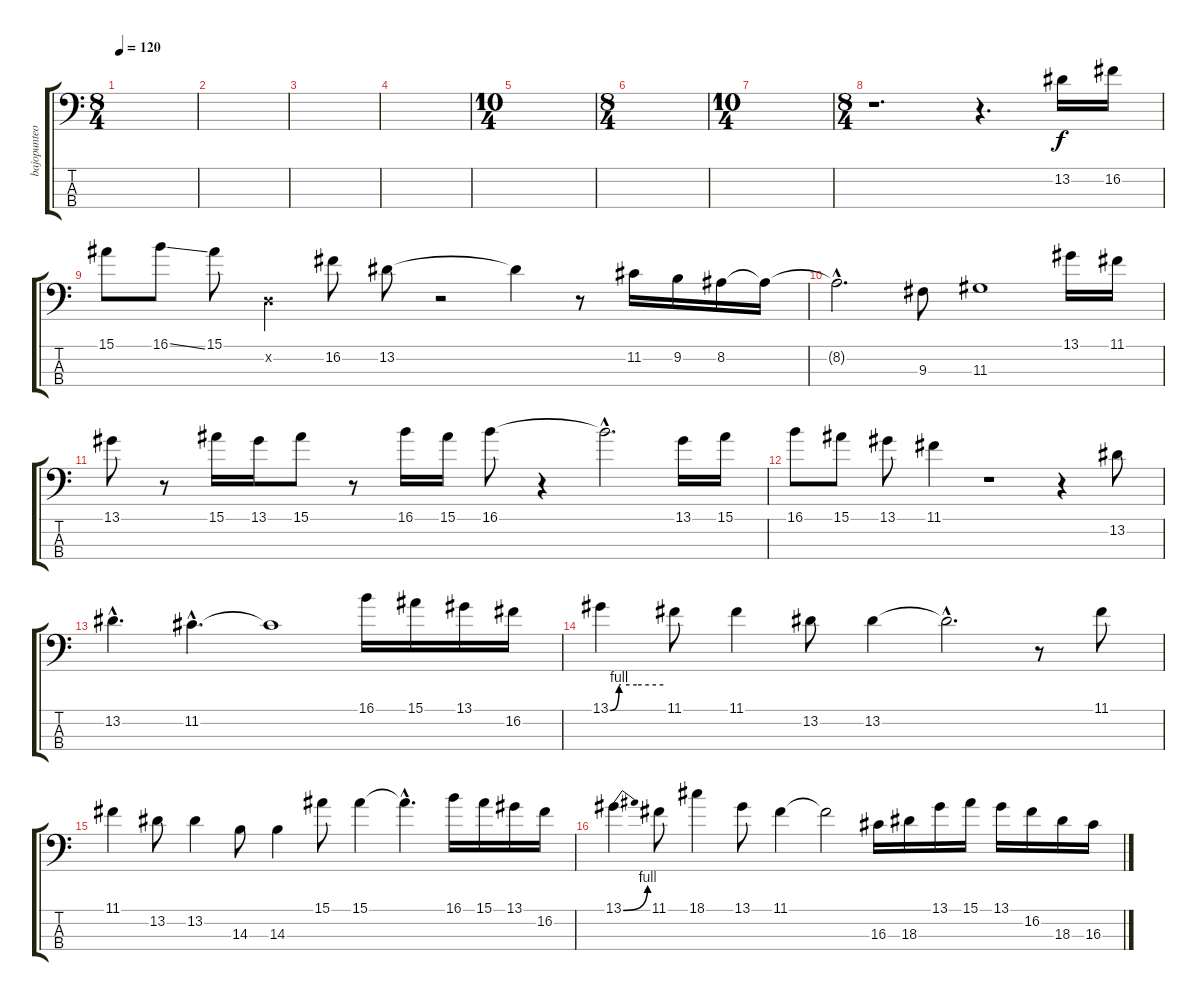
\track ("bajopunteo" "bajopunteo") {instrument fretlessbass}
\staff {score tabs}
\tuning (G2 D2 A1 E1) {hide}
\ts (8 4)
\tempo 120
\clef f4
\ks c
|
|
|
|
\ts (10 4)
|
\ts (8 4)
|
\ts (10 4)
|
\ts (8 4)
r.1{d} r.4{d} 13.2.16 16.2.16 |
15.1.8 16.1{ss}.8 15.1.8 0.2{x}.4 16.2.8 13.2.8 r.2 13.2{t}.4 r.8 11.2.16 9.2.16 8.2.16 8.2{t}.16 |
8.2{hac t}.2{d} 9.3.8 11.3.1 13.1.16 11.1.16 |
13.1.8 r.8 15.1.16 13.1.16 15.1.8 r.8 16.1.16 15.1.16 16.1.8 r.4 16.1{hac t}.2{d} 13.1.16 15.1.16 |
16.1.8 15.1.8 13.1.8 11.1.4 r.1 r.4 13.2.8 |
13.2{hac}.4{d} 11.2{hac}.4{d} 11.2{t}.1 16.1.16 15.1.16 13.1.16 16.2.16 |
13.1{be (custom 0 0 10 4 12 4 30 4 60 4)}.4 11.1.8 11.1.4 13.2.8 13.2.4 13.2{hac t}.2{d} r.8 11.1.8 |
11.1.4 13.2.8 13.2.4 14.3.8 14.3.4 15.1.8 15.1.4 15.1{hac t}.4{d} 16.1.16 15.1.16 13.1.16 16.2.16 |
13.1{be (bend 0 0 60 4)}.4 11.1.8 18.1.4 13.1.8 11.1.4 11.1{t}.2 16.3.16 18.3.16 13.1.16 15.1.16 13.1.16 16.2.16 18.3.16 16.3.16
